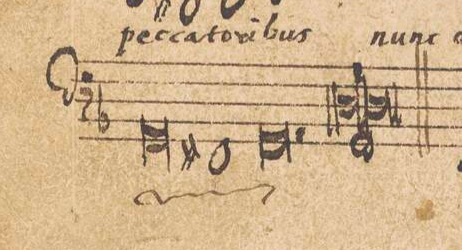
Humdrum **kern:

**kern	**text	**text
*I"[BASSUS.]	*	*
*clefF4	*	*
*k[b-]	*	*
*met(c|)	*	*
*M3/1	*	*
0GG	.	.
1FF#X	.	.
=55-	=55-	=55-
0.GG	.	.
=56-	=56-	=56-
0.Dl	-men	.
*	*Xij	*
==	==	==
*-	*-	*-
